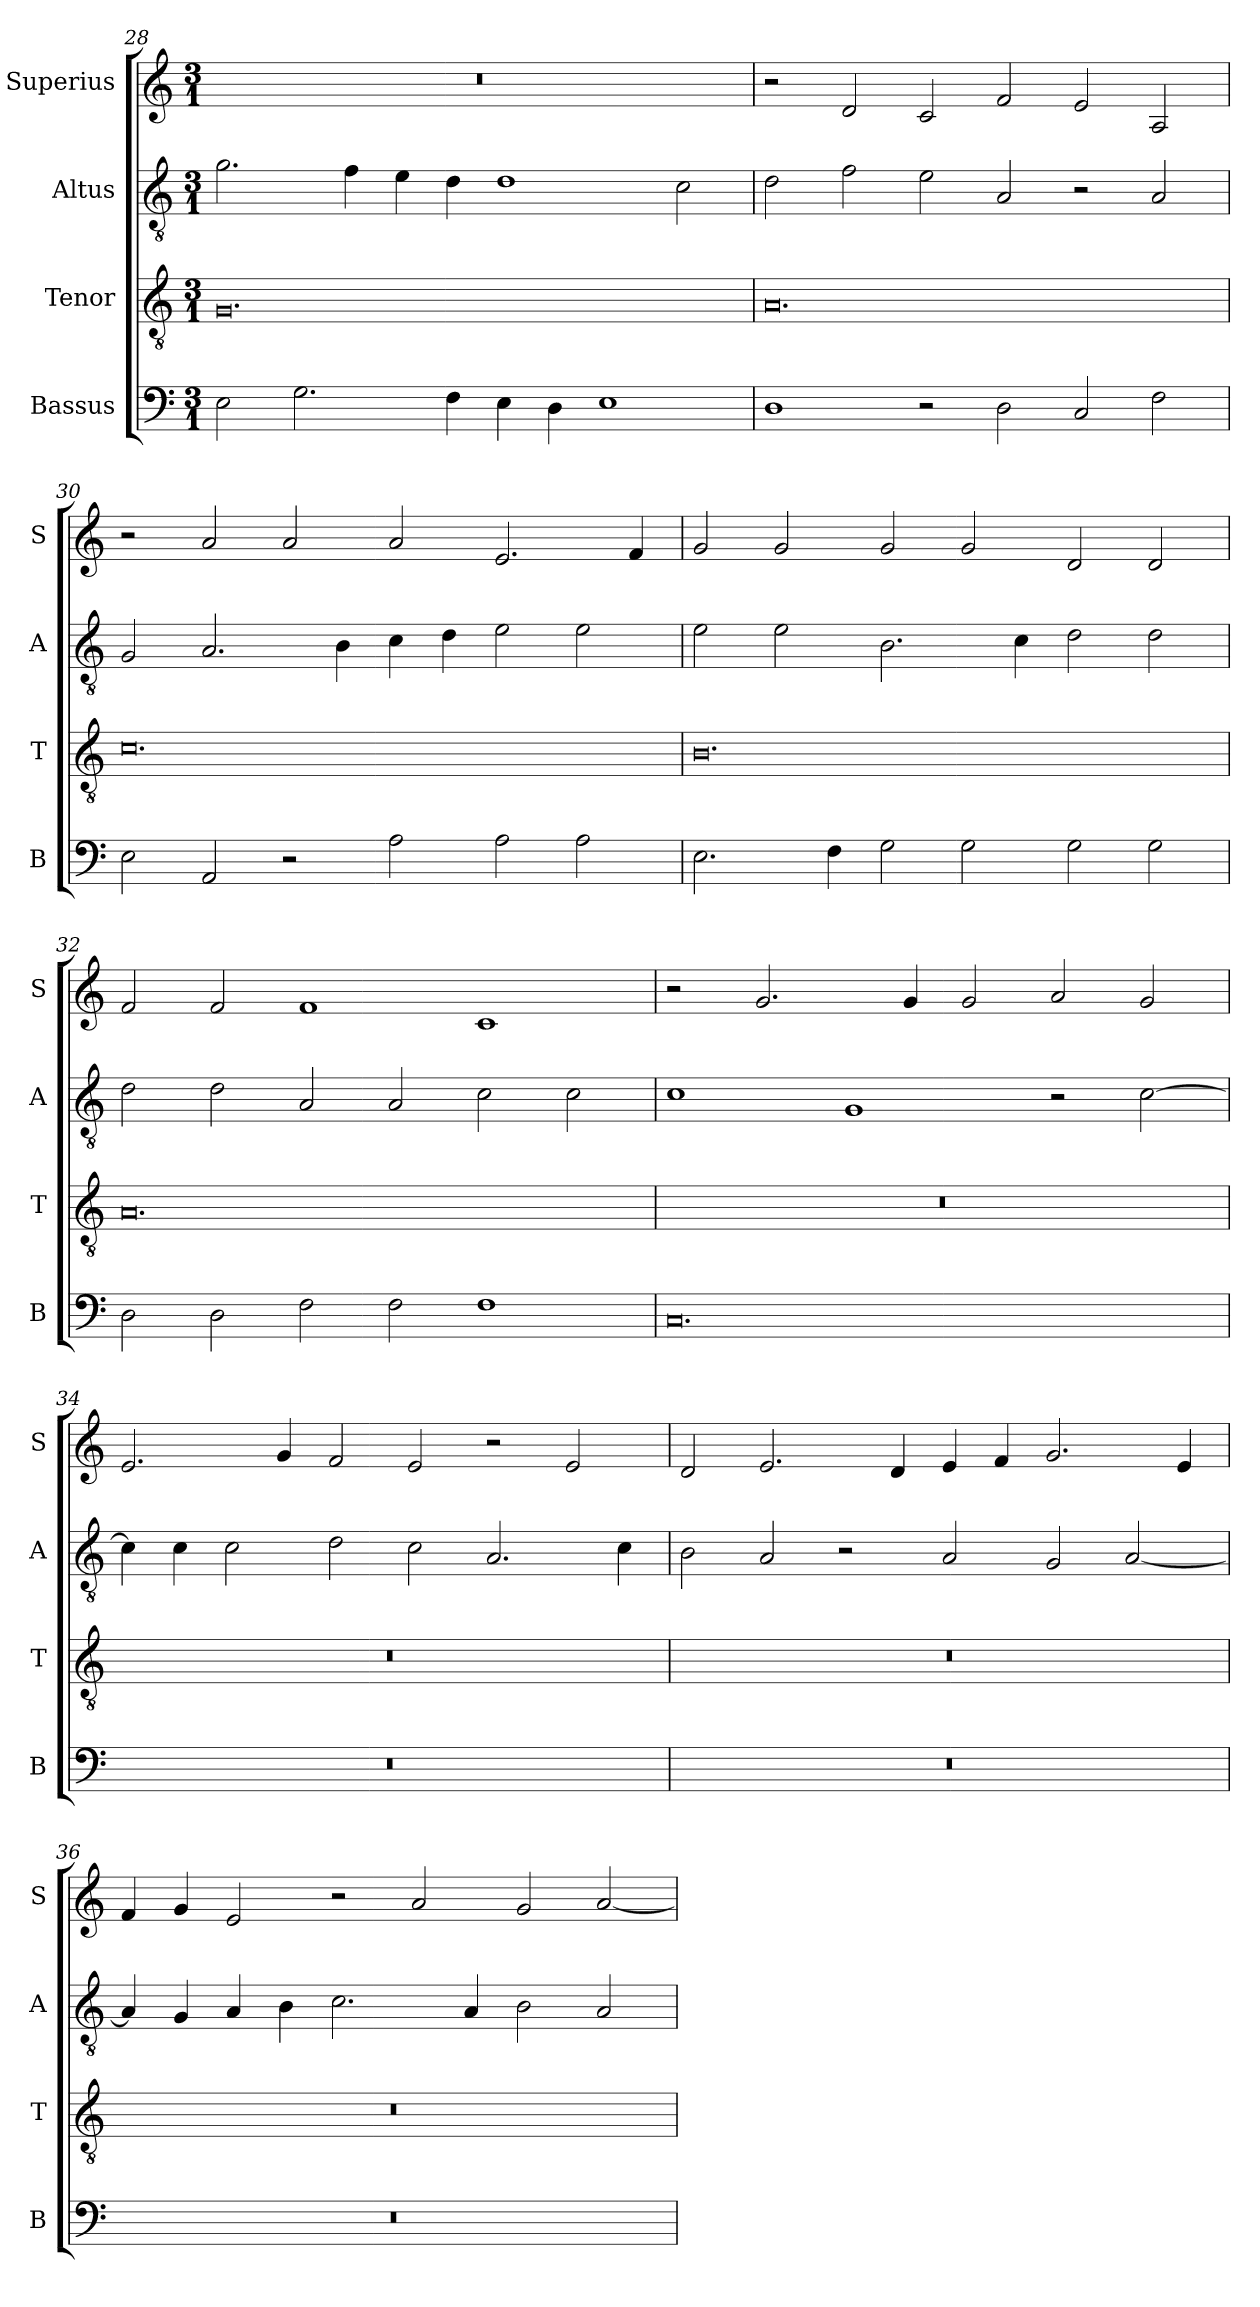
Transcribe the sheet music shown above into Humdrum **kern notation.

**kern	**kern	**kern	**kern
*part4	*part3	*part2	*part1
*staff4	*staff3	*staff2	*staff1
*I"Bassus	*I"Tenor	*I"Altus	*I"Superius
*I'B	*I'T	*I'A	*I'S
*clefF4	*clefGv2	*clefGv2	*clefG2
*k[]	*k[]	*k[]	*k[]
*M3/1	*M3/1	*M3/1	*M3/1
=28	=28	=28	=28
2E\	0.G	2.g\	0.r
2.G\	.	.	.
.	.	4f\	.
.	.	4e\	.
4F\	.	4d\	.
4E\	.	1d	.
4D\	.	.	.
1E	.	.	.
.	.	2c\	.
=29	=29	=29	=29
1D	0.A	2d\	2r
.	.	2f\	2d/
2r	.	2e\	2c/
2D\	.	2A/	2f/
2C/	.	2r	2e/
2F\	.	2A/	2A/
=30	=30	=30	=30
2E\	0.c	2G/	2r
2AA/	.	2.A/	2a/
2r	.	.	2a/
.	.	4B\	.
2A\	.	4c\	2a/
.	.	4d\	.
2A\	.	2e\	2.e/
2A\	.	2e\	.
.	.	.	4f/
=31	=31	=31	=31
2.E\	0.B	2e\	2g/
.	.	2e\	2g/
4F\	.	.	.
2G\	.	2.B\	2g/
2G\	.	.	2g/
.	.	4c\	.
2G\	.	2d\	2d/
2G\	.	2d\	2d/
=32	=32	=32	=32
2D\	0.A	2d\	2f/
2D\	.	2d\	2f/
2F\	.	2A/	1f
2F\	.	2A/	.
1F	.	2c\	1c
.	.	2c\	.
=33	=33	=33	=33
0.C	0.r	1c	2r
.	.	.	2.g/
.	.	1G	.
.	.	.	4g/
.	.	.	2g/
.	.	2r	2a/
.	.	[2c\	2g/
=34	=34	=34	=34
0.r	0.r	4c\]	2.e/
.	.	4c\	.
.	.	2c\	.
.	.	.	4g/
.	.	2d\	2f/
.	.	2c\	2e/
.	.	2.A/	2r
.	.	.	2e/
.	.	4c\	.
=35	=35	=35	=35
0.r	0.r	2B\	2d/
.	.	2A/	2.e/
.	.	2r	.
.	.	.	4d/
.	.	2A/	4e/
.	.	.	4f/
.	.	2G/	2.g/
.	.	[2A/	.
.	.	.	4e/
=36	=36	=36	=36
0.r	0.r	4A/]	4f/
.	.	4G/	4g/
.	.	4A/	2e/
.	.	4B\	.
.	.	2.c\	2r
.	.	.	2a/
.	.	4A/	.
.	.	2B\	2g/
.	.	2A/	[2a/
=	=	=	=
*-	*-	*-	*-
